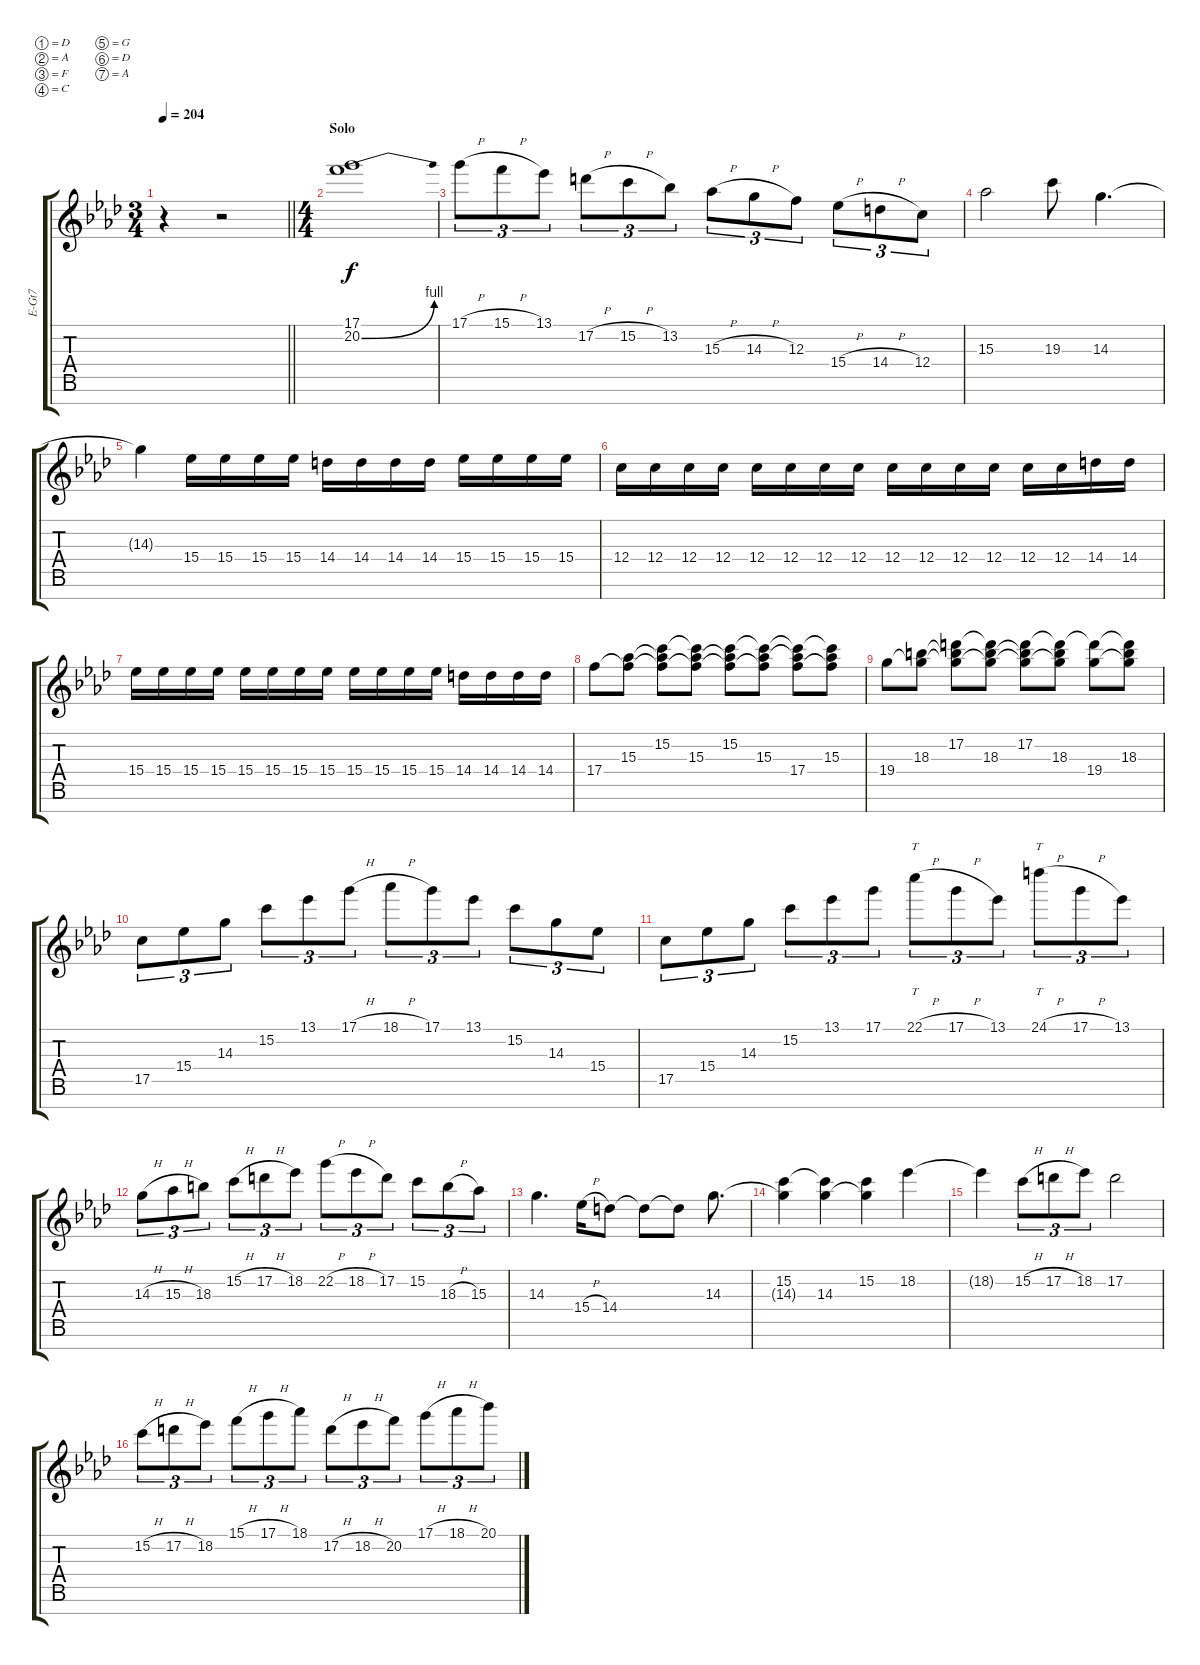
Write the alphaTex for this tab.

\bracketExtendMode groupsimilarinstruments
\otherSystemsTrackNameOrientation horizontal
\track ("Solo Guitar" "E-Gt7") {instrument distortionguitar}
\staff {score tabs}
\tuning (D4 A3 F3 C3 G2 D2 A1)
\ts (3 4)
\tempo 204
\clef g2
\barLineRight lightlight
\ks ab
r.4{dy f beam Down} r.2{beam Down} |
\ts (4 4)
\beaming (8 2 2 2 2)
\section ("" "Solo")
(17.1{acc forcenatural} 20.2{be (bend 0 0 60 4) acc forcenatural}).1{beam Down} |
17.1{h acc forcenatural}.8{tu (3 2) beam Down} 15.1{h acc forcenatural}.8{tu (3 2) beam Down} 13.1{acc forcenatural}.8{tu (3 2) beam Down} 17.2{h acc forcenatural}.8{tu (3 2) beam Down} 15.2{h acc forcenatural}.8{tu (3 2) beam Down} 13.2{acc forcenatural}.8{tu (3 2) beam Down} 15.3{h acc b}.8{tu (3 2) beam Down} 14.3{h acc forcenatural}.8{tu (3 2) beam Down} 12.3{acc forcenatural}.8{tu (3 2) beam Down} 15.4{h acc forcenatural}.8{tu (3 2) beam Down} 14.4{h acc forcenatural}.8{tu (3 2) beam Down} 12.4{acc forcenatural}.8{tu (3 2) beam Down} |
15.3{acc b}.2{beam Down} 19.3{acc forcenatural}.8{beam Down} 14.3{acc forcenatural}.4{d beam Down} |
14.3{t acc forcenatural}.4{beam Down} 15.4{acc forcenatural}.16{beam Down} 15.4{acc forcenatural}.16{beam Down} 15.4{acc forcenatural}.16{beam Down} 15.4{acc forcenatural}.16{beam Down} 14.4{acc forcenatural}.16{beam Down} 14.4{acc forcenatural}.16{beam Down} 14.4{acc forcenatural}.16{beam Down} 14.4{acc forcenatural}.16{beam Down} 15.4{acc forcenatural}.16{beam Down} 15.4{acc forcenatural}.16{beam Down} 15.4{acc forcenatural}.16{beam Down} 15.4{acc forcenatural}.16{beam Down} |
12.4{acc forcenatural}.16{beam Down} 12.4{acc forcenatural}.16{beam Down} 12.4{acc forcenatural}.16{beam Down} 12.4{acc forcenatural}.16{beam Down} 12.4{acc forcenatural}.16{beam Down} 12.4{acc forcenatural}.16{beam Down} 12.4{acc forcenatural}.16{beam Down} 12.4{acc forcenatural}.16{beam Down} 12.4{acc forcenatural}.16{beam Down} 12.4{acc forcenatural}.16{beam Down} 12.4{acc forcenatural}.16{beam Down} 12.4{acc forcenatural}.16{beam Down} 12.4{acc forcenatural}.16{beam Down} 12.4{acc forcenatural}.16{beam Down} 14.4{acc forcenatural}.16{beam Down} 14.4{acc forcenatural}.16{beam Down} |
15.4{acc forcenatural}.16{beam Down} 15.4{acc forcenatural}.16{beam Down} 15.4{acc forcenatural}.16{beam Down} 15.4{acc forcenatural}.16{beam Down} 15.4{acc forcenatural}.16{beam Down} 15.4{acc forcenatural}.16{beam Down} 15.4{acc forcenatural}.16{beam Down} 15.4{acc forcenatural}.16{beam Down} 15.4{acc forcenatural}.16{beam Down} 15.4{acc forcenatural}.16{beam Down} 15.4{acc forcenatural}.16{beam Down} 15.4{acc forcenatural}.16{beam Down} 14.4{acc forcenatural}.16{beam Down} 14.4{acc forcenatural}.16{beam Down} 14.4{acc forcenatural}.16{beam Down} 14.4{acc forcenatural}.16{beam Down} |
17.4{acc forcenatural}.8{beam Down} (15.3{acc b} 17.4{t acc forcenatural}).8{beam Down} (15.2{acc forcenatural} 15.3{t acc b} 17.4{t acc forcenatural}).8{beam Down} (15.2{t acc forcenatural} 15.3{acc b} 17.4{t acc forcenatural}).8{beam Down} (15.2{acc forcenatural} 15.3{t acc b} 17.4{t acc forcenatural}).8{beam Down} (15.2{t acc forcenatural} 15.3{acc b} 17.4{t acc forcenatural}).8{beam Down} (15.2{t acc forcenatural} 15.3{t acc b} 17.4{acc forcenatural}).8{beam Down} (15.2{t acc forcenatural} 15.3{acc b} 17.4{t acc forcenatural}).8{beam Down} |
19.4{acc forcenatural}.8{beam Down} (18.3{acc #} 19.4{t acc forcenatural}).8{beam Down} (17.2{acc forcenatural} 18.3{t acc #} 19.4{t acc forcenatural}).8{beam Down} (17.2{t acc forcenatural} 18.3{acc #} 19.4{t acc forcenatural}).8{beam Down} (17.2{acc forcenatural} 18.3{t acc #} 19.4{t acc forcenatural}).8{beam Down} (17.2{t acc forcenatural} 18.3{acc #} 19.4{t acc forcenatural}).8{beam Down} (17.2{t acc forcenatural} 19.4{acc forcenatural}).8{beam Down} (17.2{t acc forcenatural} 18.3{acc #} 19.4{t acc forcenatural}).8{beam Down} |
17.5{acc forcenatural}.8{tu (3 2) beam Down} 15.4{acc forcenatural}.8{tu (3 2) beam Down} 14.3{acc forcenatural}.8{tu (3 2) beam Down} 15.2{acc forcenatural}.8{tu (3 2) beam Down} 13.1{acc forcenatural}.8{tu (3 2) beam Down} 17.1{h acc forcenatural}.8{tu (3 2) beam Down} 18.1{h acc b}.8{tu (3 2) beam Down} 17.1{acc forcenatural}.8{tu (3 2) beam Down} 13.1{acc forcenatural}.8{tu (3 2) beam Down} 15.2{acc forcenatural}.8{tu (3 2) beam Down} 14.3{acc forcenatural}.8{tu (3 2) beam Down} 15.4{acc forcenatural}.8{tu (3 2) beam Down} |
17.5{acc forcenatural}.8{tu (3 2) beam Down} 15.4{acc forcenatural}.8{tu (3 2) beam Down} 14.3{acc forcenatural}.8{tu (3 2) beam Down} 15.2{acc forcenatural}.8{tu (3 2) beam Down} 13.1{acc forcenatural}.8{tu (3 2) beam Down} 17.1{acc forcenatural}.8{tu (3 2) beam Down} 22.1{h acc forcenatural}.8{tt tu (3 2) beam Down} 17.1{h acc forcenatural}.8{tu (3 2) beam Down} 13.1{acc forcenatural}.8{tu (3 2) beam Down} 24.1{h acc forcenatural}.8{tt tu (3 2) beam Down} 17.1{h acc forcenatural}.8{tu (3 2) beam Down} 13.1{acc forcenatural}.8{tu (3 2) beam Down} |
14.3{h acc forcenatural}.8{tu (3 2) beam Down} 15.3{h acc b}.8{tu (3 2) beam Down} 18.3{acc #}.8{tu (3 2) beam Down} 15.2{h acc forcenatural}.8{tu (3 2) beam Down} 17.2{h acc forcenatural}.8{tu (3 2) beam Down} 18.2{acc forcenatural}.8{tu (3 2) beam Down} 22.2{h acc forcenatural}.8{tu (3 2) beam Down} 18.2{h acc forcenatural}.8{tu (3 2) beam Down} 17.2{acc forcenatural}.8{tu (3 2) beam Down} 15.2{acc forcenatural}.8{tu (3 2) beam Down} 18.3{h acc #}.8{tu (3 2) beam Down} 15.3{acc b}.8{tu (3 2) beam Down} |
14.3{acc forcenatural}.4{d beam Down} 15.4{h acc forcenatural}.16{beam Down} 14.4{acc forcenatural}.8{beam Down} 14.4{t acc forcenatural}.8{beam Down} 14.4{t acc forcenatural}.8{beam Down} 14.3{acc forcenatural}.8{d beam Down} |
(15.2{acc forcenatural} 14.3{t acc forcenatural}).4{beam Down} (15.2{t acc forcenatural} 14.3{acc forcenatural}).4{beam Down} (15.2{acc forcenatural} 14.3{t acc forcenatural}).4{beam Down} 18.2{acc forcenatural}.4{beam Down} |
18.2{t acc forcenatural}.4{beam Down} 15.2{h acc forcenatural}.8{tu (3 2) beam Down} 17.2{h acc forcenatural}.8{tu (3 2) beam Down} 18.2{acc forcenatural}.8{tu (3 2) beam Down} 17.2{acc forcenatural}.2{beam Down} |
15.2{h acc forcenatural}.8{tu (3 2) beam Down} 17.2{h acc forcenatural}.8{tu (3 2) beam Down} 18.2{acc forcenatural}.8{tu (3 2) beam Down} 15.1{h acc forcenatural}.8{tu (3 2) beam Down} 17.1{h acc forcenatural}.8{tu (3 2) beam Down} 18.1{acc b}.8{tu (3 2) beam Down} 17.2{h acc forcenatural}.8{tu (3 2) beam Down} 18.2{h acc forcenatural}.8{tu (3 2) beam Down} 20.2{acc forcenatural}.8{tu (3 2) beam Down} 17.1{h acc forcenatural}.8{tu (3 2) beam Down} 18.1{h acc b}.8{tu (3 2) beam Down} 20.1{acc forcenatural}.8{tu (3 2) beam Down}
